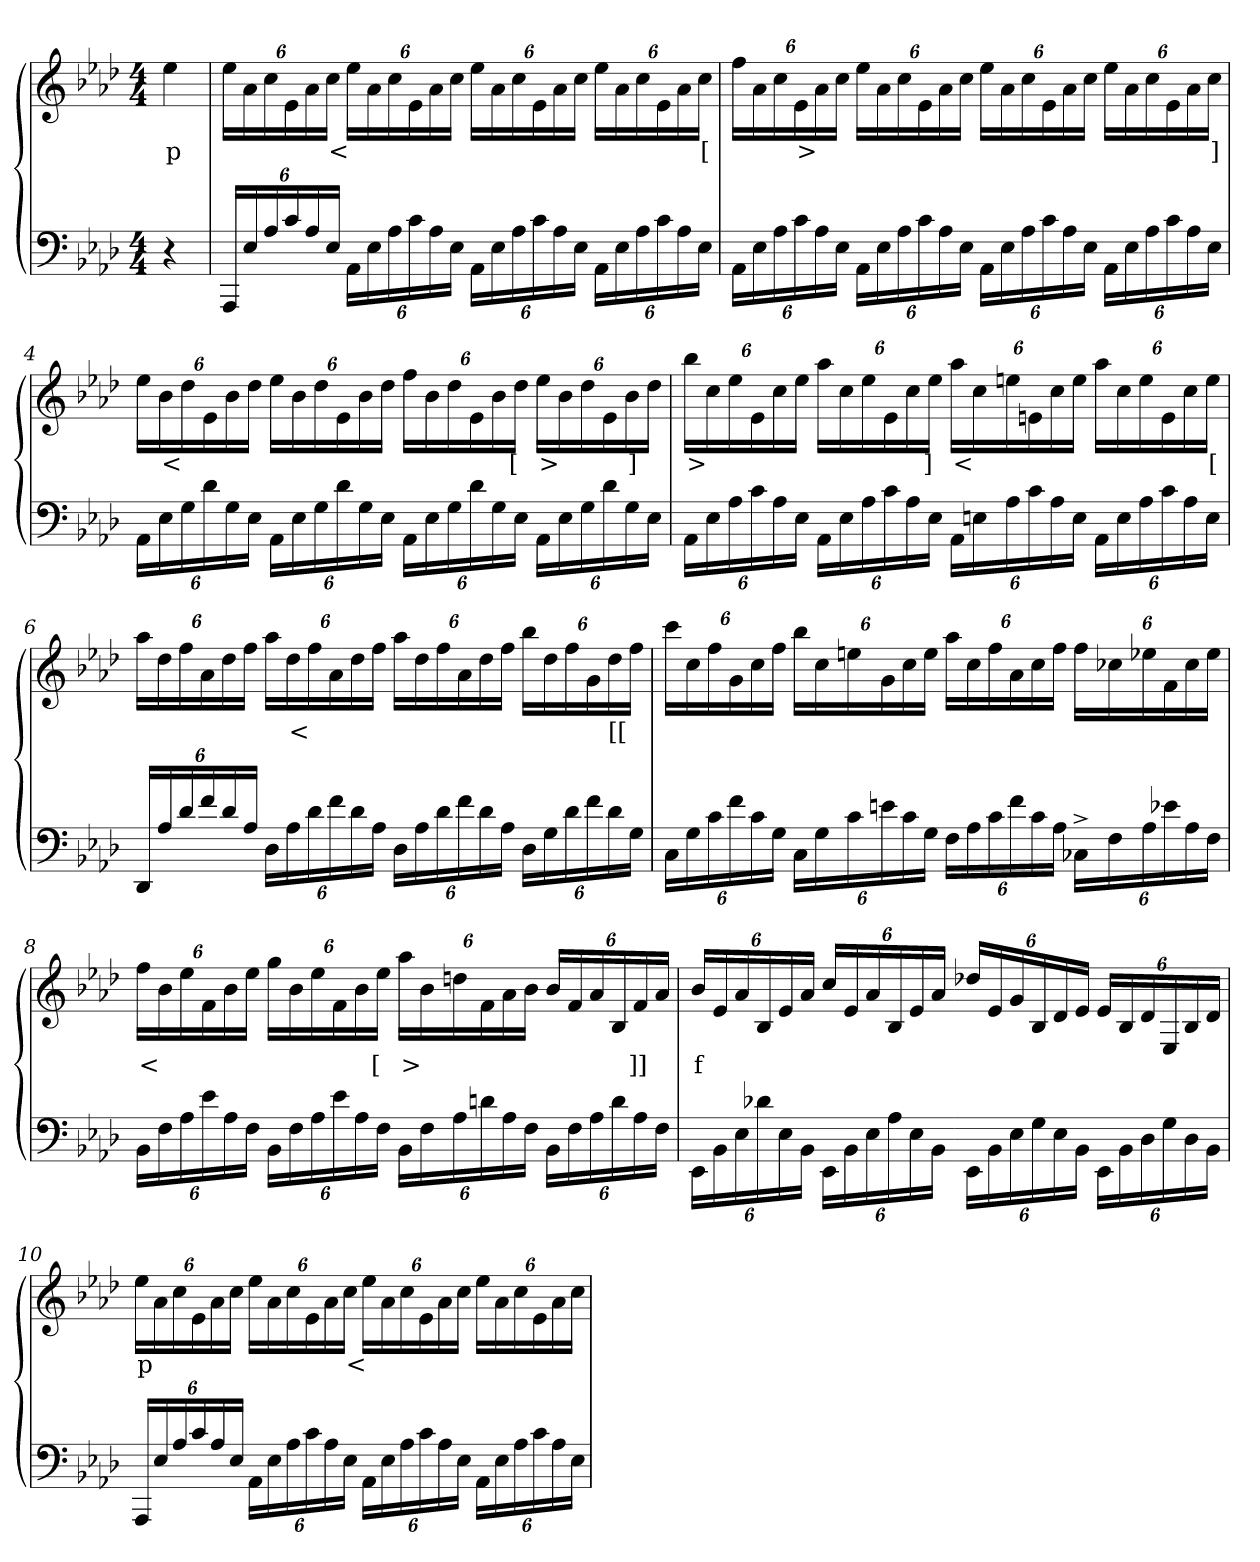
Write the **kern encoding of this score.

**kern	**kern	**text
*part2	*part1	*part1
*staff2	*staff1	*staff1
*clefF4	*clefG2	*
*k[b-e-a-d-]	*k[b-e-a-d-]	*
*M4/4	*M4/4	*
=1	=1	=1
4r	4ee-	p
=2	=2	=2
24AAA-/LL	24ee-\LL	.
24E-\	24a-	.
24A-	24cc	.
24c	24e-	.
24A-	24a-	.
24E-JJ	24ccJJ	<
24AA-\LL	24ee-\LL	.
24E-	24a-	.
24A-	24cc	.
24c	24e-	.
24A-	24a-	.
24E-JJ	24ccJJ	.
24AA-\LL	24ee-\LL	.
24E-	24a-	.
24A-	24cc	.
24c	24e-	.
24A-	24a-	.
24E-JJ	24ccJJ	.
24AA-\LL	24ee-\LL	.
24E-	24a-	.
24A-	24cc	.
24c	24e-	.
24A-	24a-	.
24E-JJ	24ccJJ	[
=3	=3	=3
24AA-\LL	24ff\LL	.
24E-	24a-	.
24A-	24cc	.
24c	24e-	>
24A-	24a-	.
24E-JJ	24ccJJ	.
24AA-\LL	24ee-\LL	.
24E-	24a-	.
24A-	24cc	.
24c	24e-	.
24A-	24a-	.
24E-JJ	24ccJJ	.
24AA-\LL	24ee-\LL	.
24E-	24a-	.
24A-	24cc	.
24c	24e-	.
24A-	24a-	.
24E-JJ	24ccJJ	.
24AA-\LL	24ee-\LL	.
24E-	24a-	.
24A-	24cc	.
24c	24e-	.
24A-	24a-	.
24E-JJ	24ccJJ	]
=4	=4	=4
24AA-\LL	24ee-\LL	.
24E-	24b-	<
24G	24dd-	.
24d-	24e-	.
24G	24b-	.
24E-JJ	24dd-JJ	.
24AA-\LL	24ee-\LL	.
24E-	24b-	.
24G	24dd-	.
24d-	24e-	.
24G	24b-	.
24E-JJ	24dd-JJ	.
24AA-\LL	24ff\LL	.
24E-	24b-	.
24G	24dd-	.
24d-	24e-	.
24G	24b-	.
24E-\JJ	24dd-JJ	[
24AA-LL	24ee-\LL	>
24E-	24b-	.
24G	24dd-	.
24d-	24e-	.
24G	24b-	]
24E-\JJ	24dd-JJ	.
=5	=5	=5
24AA-\LL	24bb-\LL	>
24E-	24cc	.
24A-	24ee-	.
24c	24e-	.
24A-	24cc	.
24E-JJ	24ee-JJ	.
24AA-\LL	24aa-\LL	.
24E-	24cc	.
24A-	24ee-	.
24c	24e-	.
24A-	24cc	.
24E-JJ	24ee-JJ	]
24AA-\LL	24aa-\LL	<
24En	24cc	.
24A-	24een	.
24c	24en	.
24A-	24cc	.
24EJJ	24eeJJ	.
24AA-\LL	24aa-\LL	.
24E	24cc	.
24A-	24ee	.
24c	24e	.
24A-	24cc	.
24EJJ	24eeJJ	[
=6	=6	=6
24DD-/LL	24aa-\LL	.
24A-\	24dd-	.
24d-	24ff	.
24f	24a-	.
24d-	24dd-	.
24A-JJ	24ffJJ	.
24D-\LL	24aa-\LL	.
24A-	24dd-	<
24d-	24ff	.
24f	24a-	.
24d-	24dd-	.
24A-JJ	24ffJJ	.
24D-\LL	24aa-\LL	.
24A-	24dd-	.
24d-	24ff	.
24f	24a-	.
24d-	24dd-	.
24A-JJ	24ffJJ	.
24D-\LL	24bb-\LL	.
24G	24dd-	.
24d-	24ff	.
24f	24g	.
24d-	24dd-	.
24GJJ	24ffJJ	[[
=7	=7	=7
24C\LL	24ccc\LL	.
24G	24cc	.
24c	24ff	.
24f	24g	.
24c	24cc	.
24GJJ	24ffJJ	.
24C\LL	24bb-\LL	.
24G	24cc	.
24c	24een	.
24en	24g	.
24c	24cc	.
24GJJ	24eeJJ	.
24F\LL	24aa-\LL	.
24A-	24cc	.
24c	24ff	.
24f	24a-	.
24c	24cc	.
24A-JJ	24ffJJ	.
24C-X^>\LL	24ff\LL	.
24F	24cc-X	.
24A-	24ee-X	.
24e-X	24f	.
24A-	24cc-	.
24FJJ	24ee-JJ	.
=8	=8	=8
24BB-\LL	24ff\LL	<
24F	24b-	.
24A-	24ee-	.
24e-	24f	.
24A-	24b-	.
24FJJ	24ee-JJ	.
24BB-\LL	24gg\LL	.
24F	24b-	.
24A-	24ee-	.
24e-	24f	.
24A-	24b-	.
24FJJ	24ee-JJ	[
24BB-\LL	24aa-\LL	>
24F	24b-	.
24A-	24ddn	.
24dn	24f	.
24A-	24a-	.
24FJJ	24b-JJ	.
24BB-\LL	24b-/LL	.
24F	24f	.
24A-	24a-	.
24d	24B-	.
24A-	24f	]]
24FJJ	24a-JJ	.
=9	=9	=9
24EE-\LL	24b-LL	f
24BB-	24e-	.
24E-	24a-	.
24d-X	24B-	.
24E-	24e-	.
24BB-JJ	24a-JJ	.
24EE-\LL	24ccLL	.
24BB-	24e-	.
24E-	24a-	.
24A-	24B-	.
24E-	24e-	.
24BB-JJ	24a-JJ	.
24EE-\LL	24dd-XLL	.
24BB-	24e-	.
24E-	24g	.
24G	24B-	.
24E-	24d-	.
24BB-JJ	24e-JJ	.
24EE-\LL	24e-LL	.
24BB-	24B-	.
24D-	24d-	.
24G	24E-	.
24D-	24B-	.
24BB-JJ	24d-JJ	.
=10	=10	=10
24AAA-/LL	24ee-\LL	p
24E-\	24a-	.
24A-	24cc	.
24c	24e-	.
24A-	24a-	.
24E-JJ	24ccJJ	.
24AA-\LL	24ee-\LL	.
24E-	24a-	.
24A-	24cc	.
24c	24e-	.
24A-	24a-	.
24E-JJ	24ccJJ	<
24AA-\LL	24ee-\LL	.
24E-	24a-	.
24A-	24cc	.
24c	24e-	.
24A-	24a-	.
24E-JJ	24ccJJ	.
24AA-\LL	24ee-\LL	.
24E-	24a-	.
24A-	24cc	.
24c	24e-	.
24A-	24a-	.
24E-JJ	24ccJJ	.
=	=	=
*-	*-	*-
